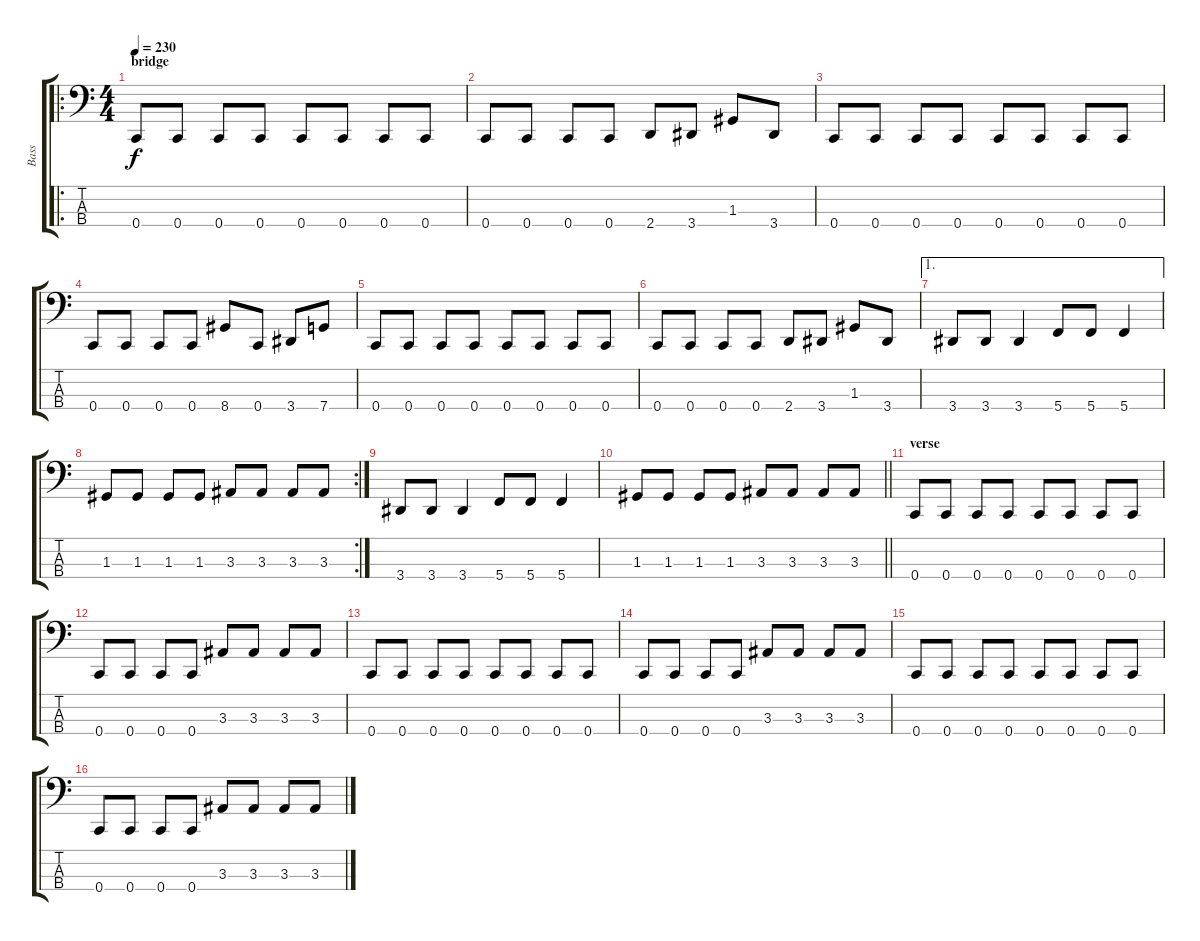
\track ("Bass" "Bass") {instrument electricbasspick}
\staff {score tabs}
\tuning (F2 C2 G1 C1) {hide}
\ro
\ts (4 4)
\section ("" "bridge")
\tempo 230
\clef f4
\ks c
0.4.8{dy f} 0.4.8 0.4.8 0.4.8 0.4.8 0.4.8 0.4.8 0.4.8 |
0.4.8 0.4.8 0.4.8 0.4.8 2.4.8 3.4.8 1.3.8 3.4.8 |
0.4.8 0.4.8 0.4.8 0.4.8 0.4.8 0.4.8 0.4.8 0.4.8 |
0.4.8 0.4.8 0.4.8 0.4.8 8.4.8 0.4.8 3.4.8 7.4.8 |
0.4.8 0.4.8 0.4.8 0.4.8 0.4.8 0.4.8 0.4.8 0.4.8 |
0.4.8 0.4.8 0.4.8 0.4.8 2.4.8 3.4.8 1.3.8 3.4.8 |
\ae 1
3.4.8 3.4.8 3.4.4 5.4.8 5.4.8 5.4.4 |
\rc 2
1.3.8 1.3.8 1.3.8 1.3.8 3.3.8 3.3.8 3.3.8 3.3.8 |
3.4.8 3.4.8 3.4.4 5.4.8 5.4.8 5.4.4 |
\barLineRight lightlight
1.3.8 1.3.8 1.3.8 1.3.8 3.3.8 3.3.8 3.3.8 3.3.8 |
\section ("" "verse")
0.4.8 0.4.8 0.4.8 0.4.8 0.4.8 0.4.8 0.4.8 0.4.8 |
0.4.8 0.4.8 0.4.8 0.4.8 3.3.8 3.3.8 3.3.8 3.3.8 |
0.4.8 0.4.8 0.4.8 0.4.8 0.4.8 0.4.8 0.4.8 0.4.8 |
0.4.8 0.4.8 0.4.8 0.4.8 3.3.8 3.3.8 3.3.8 3.3.8 |
0.4.8 0.4.8 0.4.8 0.4.8 0.4.8 0.4.8 0.4.8 0.4.8 |
0.4.8 0.4.8 0.4.8 0.4.8 3.3.8 3.3.8 3.3.8 3.3.8
